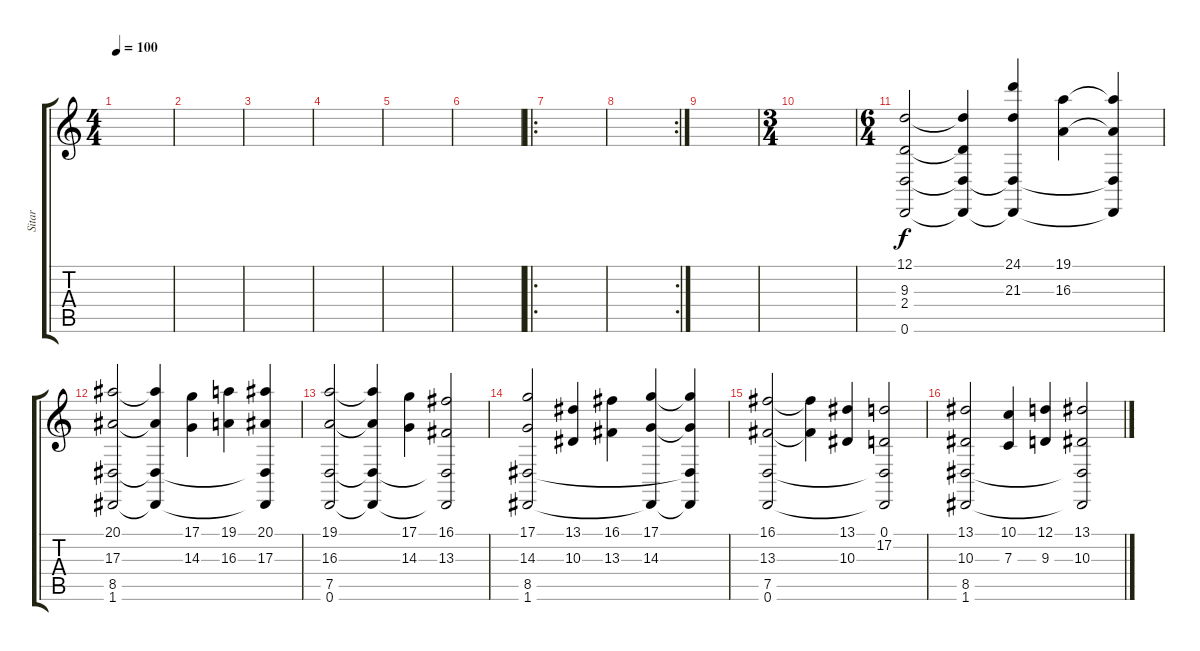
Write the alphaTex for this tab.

\track ("Sitar" "Sitar") {instrument sitar}
\staff {score tabs}
\tuning (D4 A3 F3 C3 G2 D2) {hide}
\ts (4 4)
\tempo 100
\clef g2
\ks c
|
|
|
|
|
|
\ro
|
\rc 2
|
|
\ts (3 4)
|
\ts (6 4)
(12.1 9.3 2.4 0.6).2 (12.1{t} 9.3{t} 2.4{t} 0.6{t}).4 (24.1 21.3 2.4{t} 0.6{t}).4 (19.1 16.3).4 (19.1{t} 16.3{t} 2.4{t} 0.6{t}).4 |
(20.1 17.3 8.5 1.6).2 (20.1{t} 17.3{t} 8.5{t} 1.6{t}).4 (17.1 14.3).4 (19.1 16.3).4 (20.1 17.3 8.5{t} 1.6{t}).4 |
(19.1 16.3 7.5 0.6).2 (19.1{t} 16.3{t} 7.5{t} 0.6{t}).4 (17.1 14.3).4 (16.1 13.3 7.5{t} 0.6{t}).2 |
(17.1 14.3 8.5 1.6).2 (13.1 10.3).4 (16.1 13.3).4 (17.1 14.3 1.6{t}).4 (17.1{t} 14.3{t} 8.5{t} 1.6{t}).4 |
(16.1 13.3 7.5 0.6).2 (16.1{t} 13.3{t}).4 (13.1 10.3).4 (0.1 17.2 7.5{t} 0.6{t}).2 |
(13.1 10.3 8.5 1.6).2 (10.1 7.3).4 (12.1 9.3).4 (13.1 10.3 8.5{t} 1.6{t}).2
